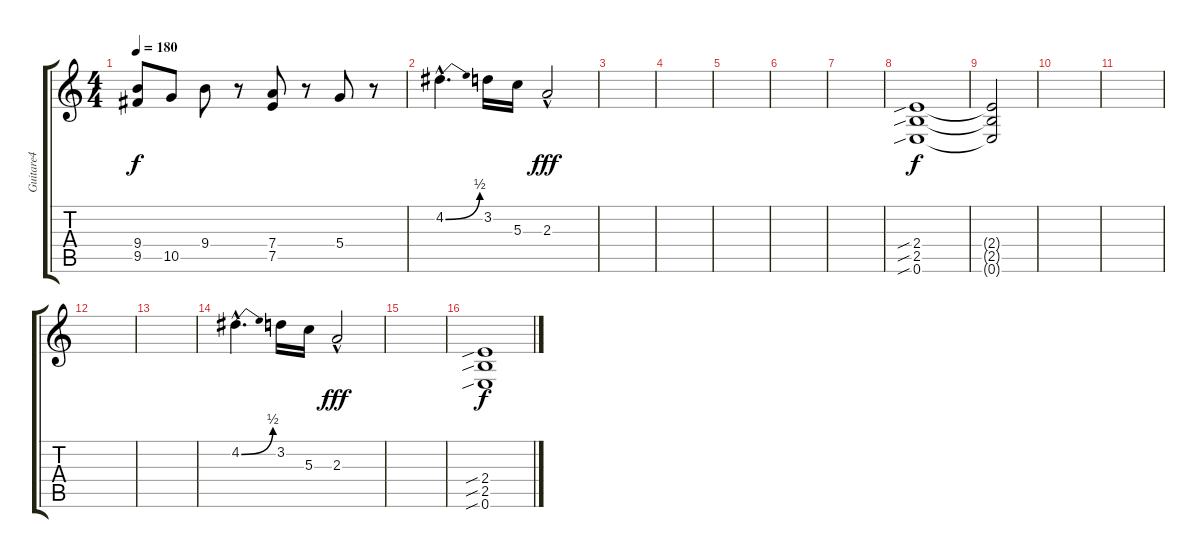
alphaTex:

\track ("Guitare4" "Guitare4") {instrument distortionguitar}
\staff {score tabs}
\tuning (E4 B3 G3 D3 A2 E2) {hide}
\ts (4 4)
\tempo 180
\clef g2
\ks c
(9.4 9.5).8{dy f} 10.5.8 9.4.8 r.8 (7.4 7.5).8 r.8 5.4.8 r.8 |
4.2{be (bend 0 0 60 2) hac}.4{d volume 16} 3.2.16 5.3.16 2.3{hac}.2{dy fff} |
|
|
|
|
|
(2.4{sib} 2.5{sib} 0.6{sib}).1{dy f} |
(2.4{t} 2.5{t} 0.6{t}).2 |
|
|
|
|
4.2{be (bend 0 0 60 2) hac}.4{d} 3.2.16 5.3.16 2.3{hac}.2{dy fff} |
|
(2.4{sib} 2.5{sib} 0.6{sib}).1{dy f}
